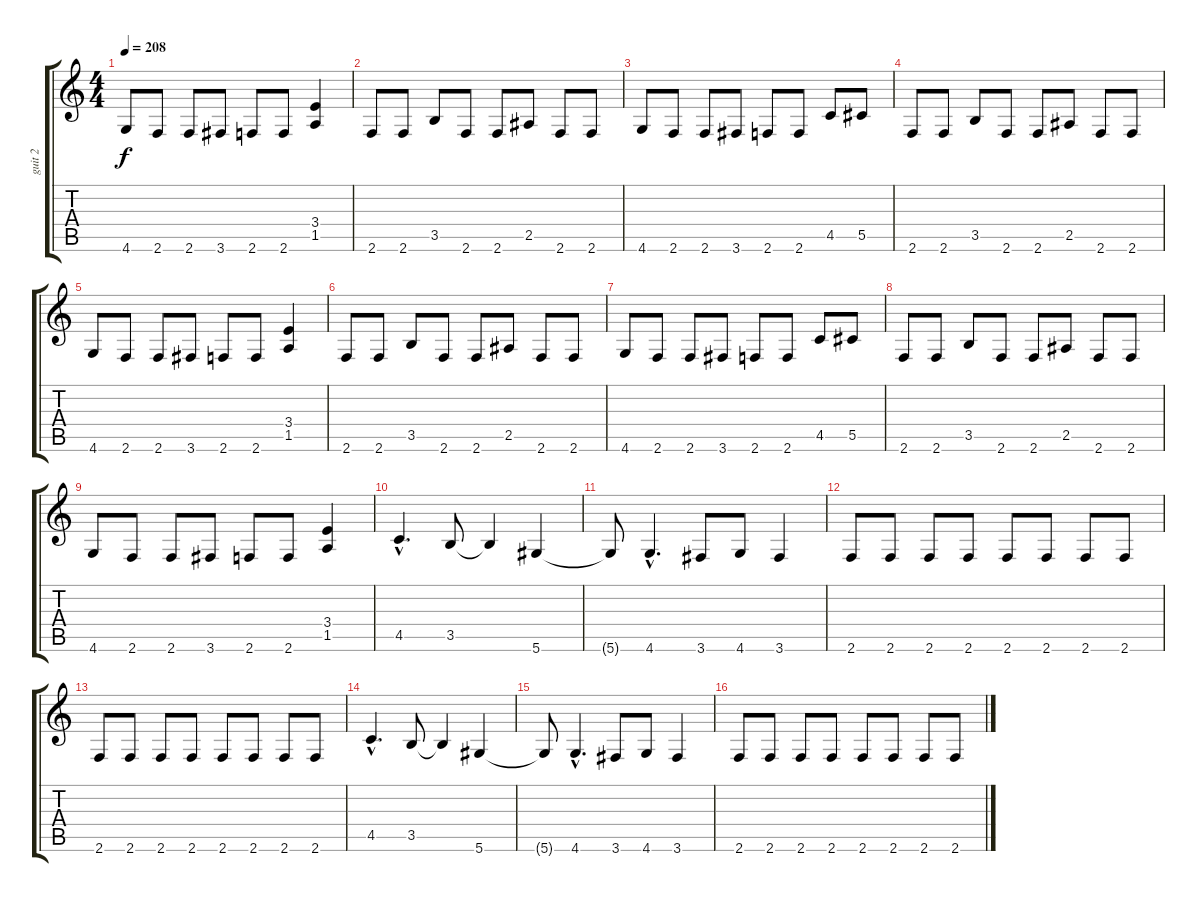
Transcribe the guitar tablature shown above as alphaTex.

\track ("guit 2" "guit 2") {instrument distortionguitar}
\staff {score tabs}
\tuning (Eb4 Bb3 Gb3 Db3 Ab2 Eb2) {hide}
\ts (4 4)
\tempo 208
\clef g2
\ks c
4.6.8{dy f} 2.6.8 2.6.8 3.6.8 2.6.8 2.6.8 (3.4 1.5).4 |
2.6.8 2.6.8 3.5.8 2.6.8 2.6.8 2.5.8 2.6.8 2.6.8 |
4.6.8 2.6.8 2.6.8 3.6.8 2.6.8 2.6.8 4.5.8 5.5.8 |
2.6.8 2.6.8 3.5.8 2.6.8 2.6.8 2.5.8 2.6.8 2.6.8 |
4.6.8 2.6.8 2.6.8 3.6.8 2.6.8 2.6.8 (3.4 1.5).4 |
2.6.8 2.6.8 3.5.8 2.6.8 2.6.8 2.5.8 2.6.8 2.6.8 |
4.6.8 2.6.8 2.6.8 3.6.8 2.6.8 2.6.8 4.5.8 5.5.8 |
2.6.8 2.6.8 3.5.8 2.6.8 2.6.8 2.5.8 2.6.8 2.6.8 |
4.6.8 2.6.8 2.6.8 3.6.8 2.6.8 2.6.8 (3.4 1.5).4 |
4.5{hac}.4{d} 3.5.8 3.5{t}.4 5.6.4 |
5.6{t}.8 4.6{hac}.4{d} 3.6.8 4.6.8 3.6.4 |
2.6.8 2.6.8 2.6.8 2.6.8 2.6.8 2.6.8 2.6.8 2.6.8 |
2.6.8 2.6.8 2.6.8 2.6.8 2.6.8 2.6.8 2.6.8 2.6.8 |
4.5{hac}.4{d} 3.5.8 3.5{t}.4 5.6.4 |
5.6{t}.8 4.6{hac}.4{d} 3.6.8 4.6.8 3.6.4 |
2.6.8 2.6.8 2.6.8 2.6.8 2.6.8 2.6.8 2.6.8 2.6.8
